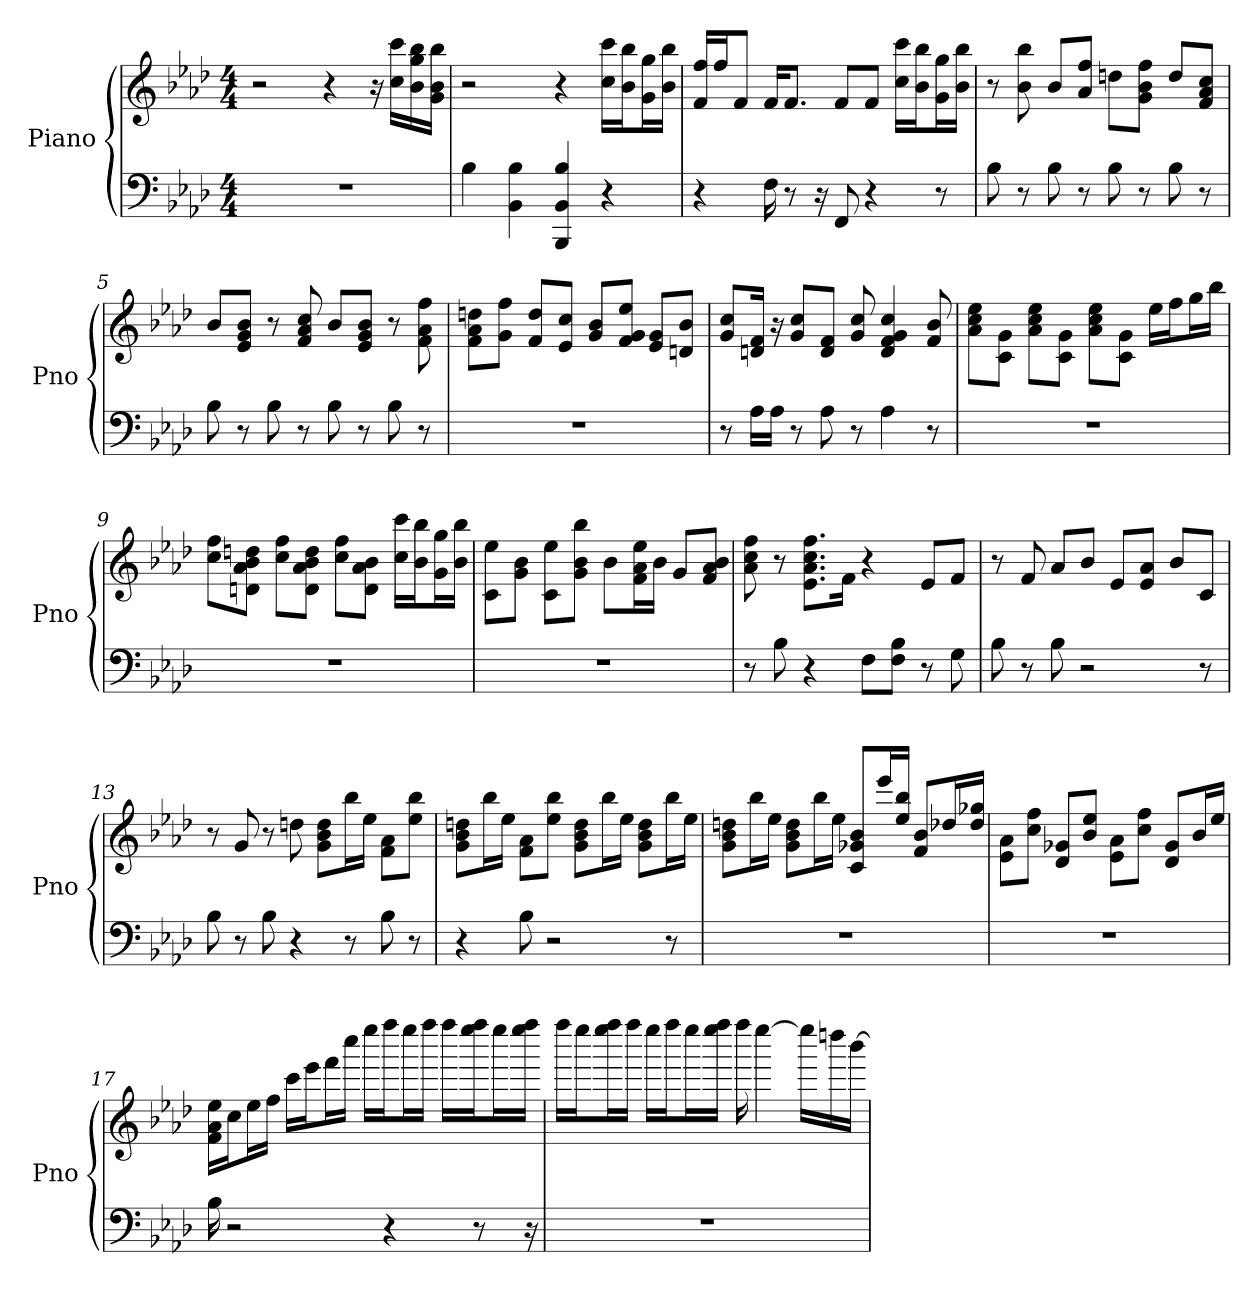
**kern	**kern
*part1	*part1
*staff2	*staff1
*I"Piano	*
*I'Pno	*
*clefF4	*clefG2
*k[b-e-a-d-]	*k[b-e-a-d-]
*A-:	*A-:
*M4/4	*M4/4
*MM111	*MM111
=1	=1
1r	2r
.	4r
.	16r
.	16cc\ 16ccc\LL
.	16bb-\ 16b-\ 16gg\
.	16g\ 16b-\ 16bb-\JJ
=2	=2
4B-	2r
4BB- 4B-	.
4BB- 4B- 4BBB-	4r
4r	16cc\ 16ccc\LL
.	16b-\ 16bb-\J
.	16gg\ 16g\L
.	16b-\ 16bb-\JJ
=3	=3
4r	16f/ 16ff/LL
.	16ff/J
.	8f/J
16F	16f/KL
8r	8.f/J
16r	.
8FF	8f/L
4r	8f/J
.	16ccc\ 16cc\LL
.	16bb-\ 16b-\J
8r	16gg\ 16g\L
.	16b-\ 16bb-\JJ
=4	=4
8B-	8r
8r	8b- 8bb-
8B-	8b-/L
8r	8ff/ 8a-/J
8B-	8dd\L
8r	8g\ 8b-\ 8ff\J
8B-	8dd/L
8r	8a-/ 8cc/ 8f/J
=5	=5
8B-	8b-/L
8r	8b-/ 8e-/ 8g/J
8B-	8r
8r	8cc 8f 8a-
8B-	8b-/L
8r	8b-/ 8e-/ 8g/J
8B-	8r
8r	8a- 8f 8ff
=6	=6
1r	8dd\ 8a-\ 8f\L
.	8g\ 8ff\J
.	8f/ 8dd/L
.	8cc/ 8e-/J
.	8g/ 8b-/L
.	8g/ 8ee-/ 8f/J
.	8g/ 8e-/L
.	8b-/ 8d/J
=7	=7
8r	8g/ 8cc/L
16A-\LL	16f/ 16d/Jk
16A-\JJ	16r
8r	8g/ 8cc/L
8A-	8f/ 8d/J
8r	8g 8cc
4A-	4cc 4f 4d 4g
8r	8f 8b-
=8	=8
1r	8ee-\ 8a-\ 8cc\L
.	8c\ 8g\J
.	8ee-\ 8cc\ 8a-\L
.	8c\ 8g\J
.	8ee-\ 8cc\ 8a-\L
.	8c\ 8g\J
.	16ee-\LL
.	16ff\J
.	16gg\L
.	16bb-\JJ
=9	=9
1r	8cc\ 8ff\L
.	8b-\ 8d\ 8a-\ 8dd\J
.	8ff\ 8cc\L
.	8b-\ 8d\ 8dd\ 8a-\J
.	8ff\ 8cc\L
.	8b-\ 8d\ 8a-\J
.	16ccc\ 16cc\LL
.	16bb-\ 16b-\J
.	16gg\ 16g\L
.	16b-\ 16bb-\JJ
=10	=10
1r	8ee-\ 8c\L
.	8g\ 8b-\J
.	8ee-\ 8c\L
.	8bb-\ 8b-\ 8g\J
.	8b-\L
.	16f\ 16a-\ 16ee-\L
.	16b-\JJ
.	8g/L
.	8f/ 8b-/ 8a-/J
=11	=11
8r	8ff 8cc 8a-
8B-	8r
4r	8.ff\ 8.a-\ 8.e-\ 8.cc\L
.	16f\Jk
8F\L	4r
8F\ 8B-\J	.
8r	8e-/L
8G	8f/J
=12	=12
8B-	8r
8r	8f
8B-	8a-/L
2r	8b-/J
.	8e-/L
.	8a-/ 8e-/J
.	8b-/L
8r	8c/J
=13	=13
8B-	8r
8r	8g
8B-	8r
4r	8dd
.	8dd\ 8g\ 8b-\L
8r	16bb-\L
.	16ee-\JJ
8B-	8f\ 8a-\L
8r	8ee-\ 8bb-\J
=14	=14
4r	8dd\ 8b-\ 8g\L
.	16bb-\L
.	16ee-\JJ
8B-	8f\ 8a-\L
2r	8bb-\ 8ee-\J
.	8dd\ 8b-\ 8g\L
.	16bb-\L
.	16ee-\JJ
.	8dd\ 8b-\ 8g\L
8r	16bb-\L
.	16ee-\JJ
=15	=15
1r	8dd\ 8b-\ 8g\L
.	16bb-\L
.	16ee-\JJ
.	8g\ 8dd\ 8b-\L
.	16bb-\L
.	16ee-\JJ
.	8c/ 8g-/ 8b-/L
.	16eee-/L
.	16bb-/ 16ee-/JJ
.	8f/ 8b-/L
.	16dd-/L
.	16gg-/ 16dd-/JJ
=16	=16
1r	8a-\ 8e-\L
.	8cc\ 8ff\J
.	8g-/ 8d-/L
.	8ee-/ 8b-/J
.	8a-\ 8e-\L
.	8cc\ 8ff\J
.	8d-/ 8g-/L
.	16b-/L
.	16ee-/JJ
=17	=17
16B-	16f\ 16ee-\ 16a-\LL
2r	16cc\J
.	16ee-\L
.	16ff\JJ
.	16ccc\LL
.	16eee-\J
.	16fff\L
.	16cccc\JJ
.	16eeee-\LL
4r	16ffff\J
.	16eeee-\L
.	16ffff\JJ
.	16ffff\LL
8r	16eeee-\ 16ffff\J
.	16eeee-\L
16r	16ffff\ 16eeee-\JJ
=18	=18
1r	16ffff\LL
.	16eeee-\J
.	16ffff\ 16eeee-\L
.	16ffff\JJ
.	16eeee-\LL
.	16ffff\J
.	16eeee-\L
.	16ffff\ 16eeee-\JJ
.	16ffff
.	[4eeee-
.	16eeee-\LL]
.	16dddd\
.	[16bbb-\JJ
=	=
*-	*-
